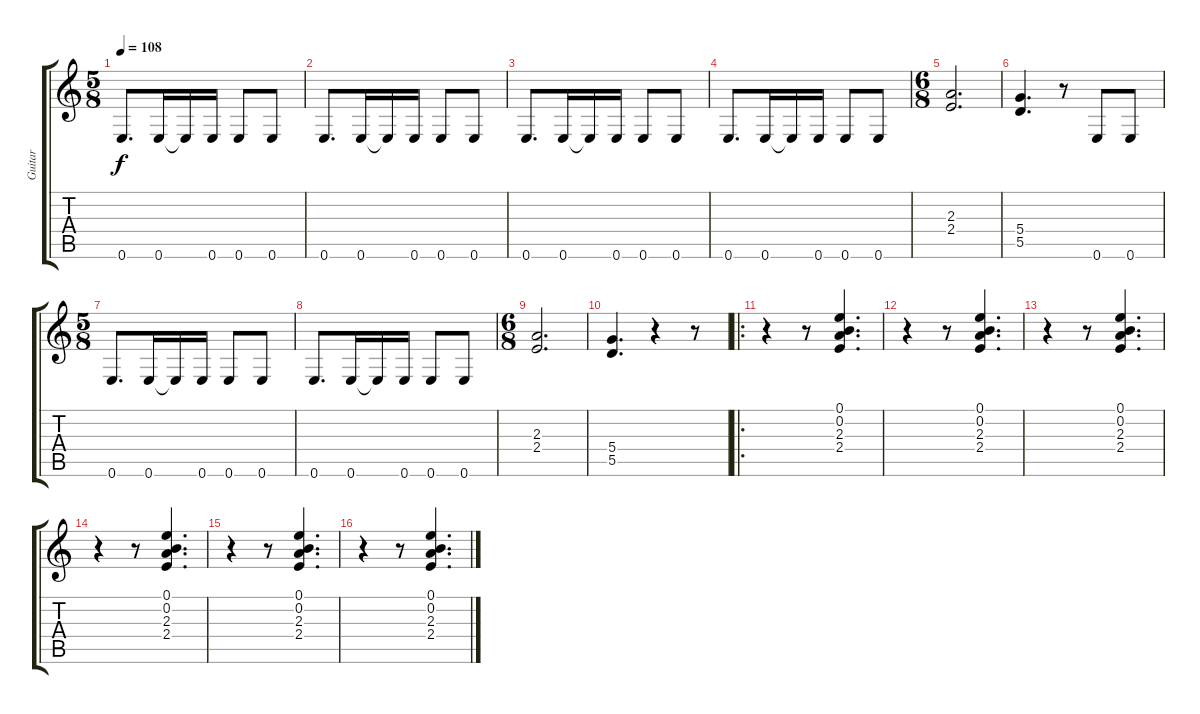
\track ("Guitar" "Guitar") {instrument overdrivenguitar}
\staff {score tabs}
\tuning (E4 B3 G3 D3 A2 E2) {hide}
\ts (5 8)
\tempo 108
\clef g2
\ks c
0.6.8{d dy f} 0.6.16 0.6{t}.16 0.6.16 0.6.8 0.6.8 |
0.6.8{d} 0.6.16 0.6{t}.16 0.6.16 0.6.8 0.6.8 |
0.6.8{d} 0.6.16 0.6{t}.16 0.6.16 0.6.8 0.6.8 |
0.6.8{d} 0.6.16 0.6{t}.16 0.6.16 0.6.8 0.6.8 |
\ts (6 8)
(2.3 2.4).2{d} |
(5.4 5.5).4{d} r.8 0.6.8 0.6.8 |
\ts (5 8)
0.6.8{d} 0.6.16 0.6{t}.16 0.6.16 0.6.8 0.6.8 |
0.6.8{d} 0.6.16 0.6{t}.16 0.6.16 0.6.8 0.6.8 |
\ts (6 8)
(2.3 2.4).2{d} |
(5.4 5.5).4{d} r.4 r.8 |
\ro
r.4 r.8 (0.1 0.2 2.3 2.4).4{d} |
r.4 r.8 (0.1 0.2 2.3 2.4).4{d} |
r.4 r.8 (0.1 0.2 2.3 2.4).4{d} |
r.4 r.8 (0.1 0.2 2.3 2.4).4{d} |
r.4 r.8 (0.1 0.2 2.3 2.4).4{d} |
r.4 r.8 (0.1 0.2 2.3 2.4).4{d}
